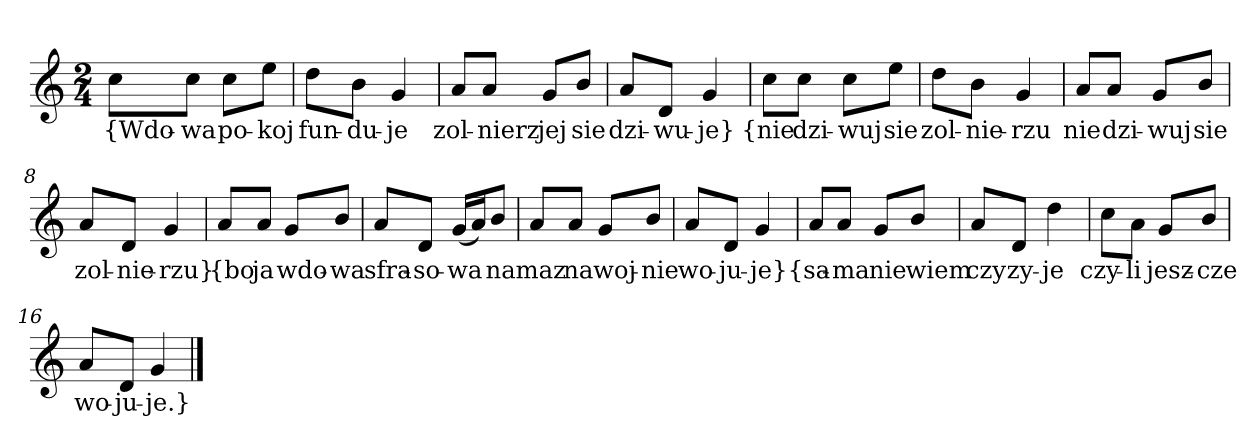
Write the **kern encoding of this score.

**kern	**text
*part1	*part1
*staff1	*staff1
*clefG2	*
*k[]	*
*M2/4	*
=	=
8cc\L	{Wdo-
8cc\J	-wa
8cc\L	po-
8ee\J	-koj
=2	=2
8dd\L	fun-
8b\J	-du-
4g	-je
=3	=3
8a/L	zol-
8a/J	-nierz
8g/L	jej
8b/J	sie
=4	=4
8a/L	dzi-
8d/J	-wu-
4g	-je}
=5y	=5y
8cc\L	{nie
8cc\J	dzi-
8cc\L	-wuj
8ee\J	sie
=6	=6
8dd\L	zol-
8b\J	-nie-
4g	-rzu
=7	=7
8a/L	nie
8a/J	dzi-
8g/L	-wuj
8b/J	sie
=8	=8
8a/L	zol-
8d/J	-nie-
4g	-rzu}
=9y	=9y
8a/L	{bo
8a/J	ja
8g/L	wdo-
8b/J	-wa
=10	=10
8a/L	sfra-
8d/J	-so-
(16g/LL	-wa
16a/J)	--
8b/J	-na
=11	=11
8a/L	maz
8a/J	na
8g/L	woj-
8b/J	-nie
=12	=12
8a/L	wo-
8d/J	-ju-
4g	-je}
=13y	=13y
8a/L	{sa-
8a/J	-ma
8g/L	nie
8b/J	wiem
=14	=14
8a/L	czy
8d/J	zy-
4dd	-je
=15	=15
8cc\L	czy-
8a\J	-li
8g/L	jesz-
8b/J	-cze
=16	=16
8a/L	wo-
8d/J	-ju-
4g	-je.}
==	==
*-	*-
